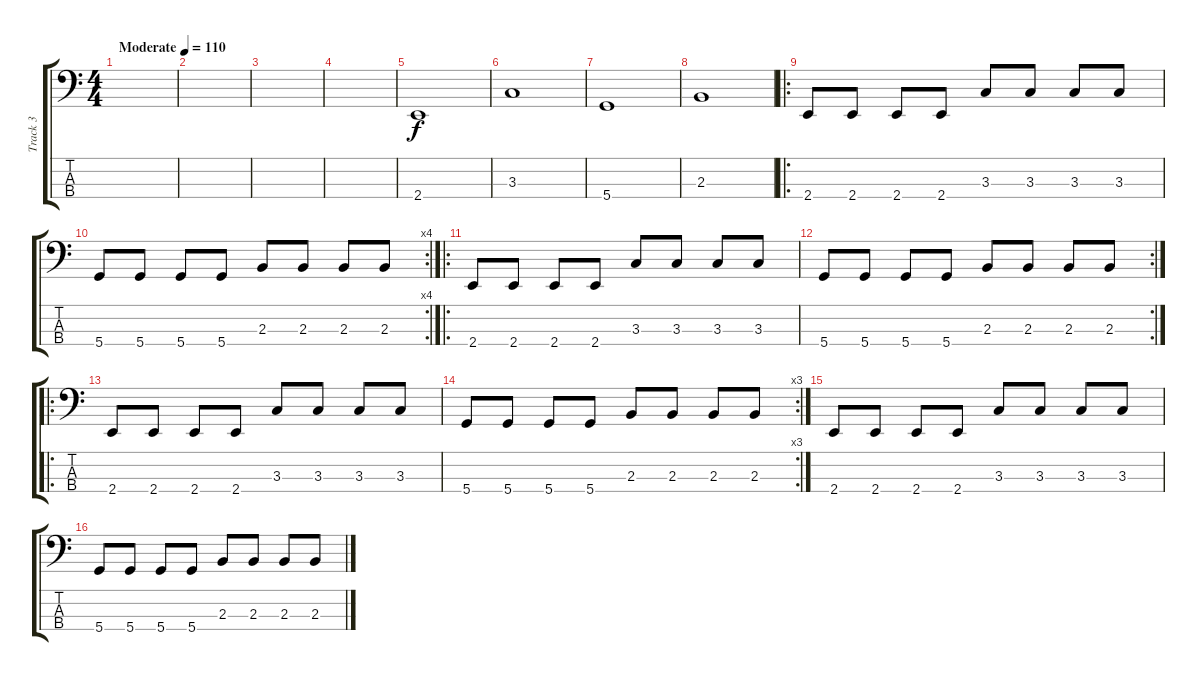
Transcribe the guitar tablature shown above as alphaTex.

\track ("Track 3" "Track 3") {instrument electricbassfinger}
\staff {score tabs}
\tuning (G2 D2 A1 D1) {hide}
\ts (4 4)
\tempo (110 "Moderate")
\clef f4
\ks c
|
|
|
|
2.4.1 |
3.3.1 |
5.4.1 |
2.3.1 |
\ro
2.4.8 2.4.8 2.4.8 2.4.8 3.3.8 3.3.8 3.3.8 3.3.8 |
\rc 4
5.4.8 5.4.8 5.4.8 5.4.8 2.3.8 2.3.8 2.3.8 2.3.8 |
\ro
2.4.8 2.4.8 2.4.8 2.4.8 3.3.8 3.3.8 3.3.8 3.3.8 |
\rc 2
5.4.8 5.4.8 5.4.8 5.4.8 2.3.8 2.3.8 2.3.8 2.3.8 |
\ro
2.4.8 2.4.8 2.4.8 2.4.8 3.3.8 3.3.8 3.3.8 3.3.8 |
\rc 3
5.4.8 5.4.8 5.4.8 5.4.8 2.3.8 2.3.8 2.3.8 2.3.8 |
2.4.8 2.4.8 2.4.8 2.4.8 3.3.8 3.3.8 3.3.8 3.3.8 |
5.4.8 5.4.8 5.4.8 5.4.8 2.3.8 2.3.8 2.3.8 2.3.8
